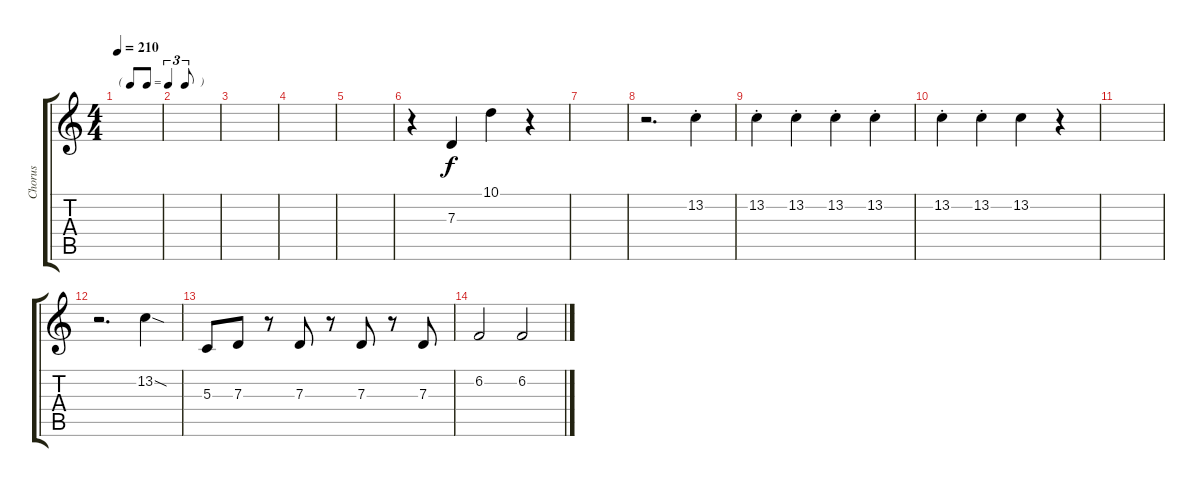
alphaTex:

\track ("Chorus" "Chorus") {instrument violin}
\staff {score tabs}
\tuning (E4 B3 G3 D3 A2 E2) {hide}
\ts (4 4)
\tf triplet8th
\tempo 210
\clef g2
\ks c
|
|
|
|
|
r.4 7.3.4 10.1.4 r.4 |
|
r.2{d} 13.2{st}.4 |
13.2{st}.4 13.2{st}.4 13.2{st}.4 13.2{st}.4 |
13.2{st}.4 13.2{st}.4 13.2.4 r.4 |
|
r.2{d} 13.2{sod}.4 |
5.3.8 7.3.8 r.8 7.3.8 r.8 7.3.8 r.8 7.3.8 |
6.2.2 6.2.2
